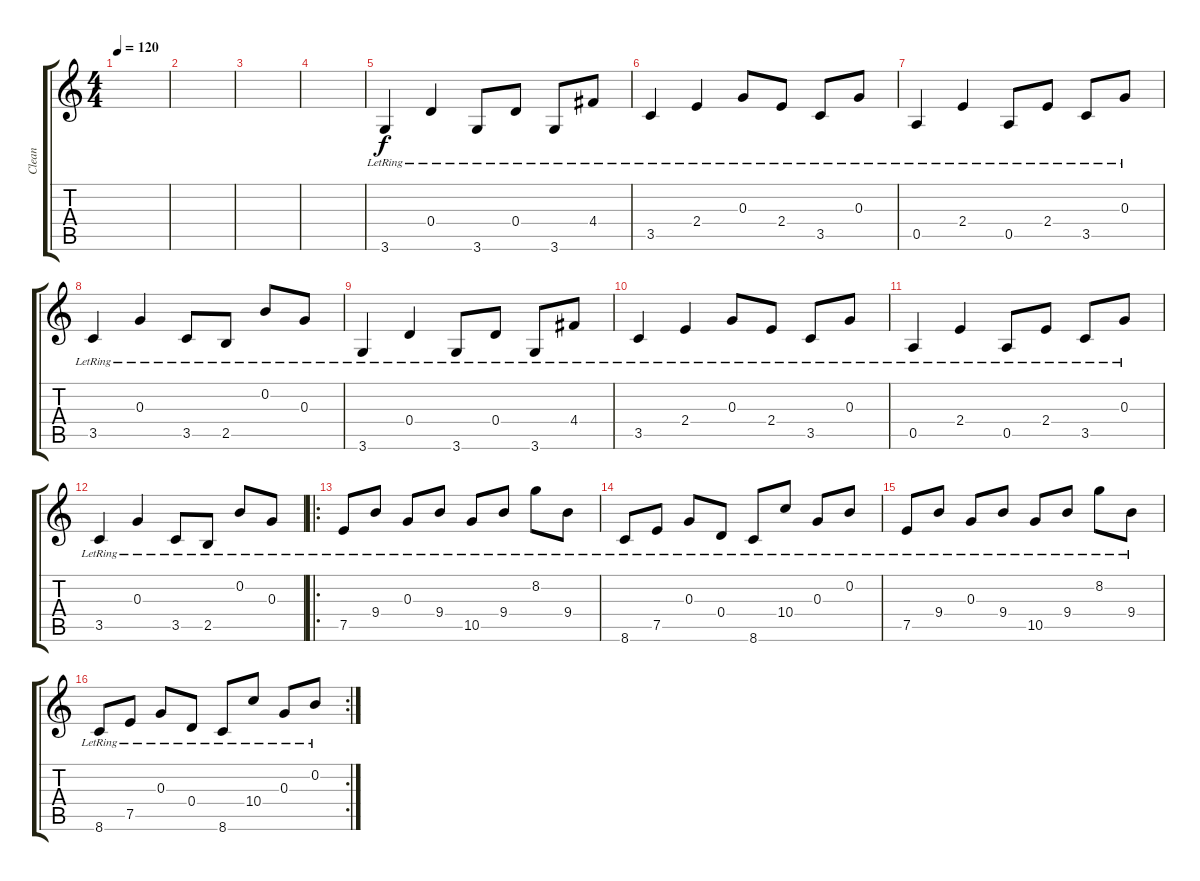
\track ("Clean" "Clean") {instrument electricguitarclean}
\staff {score tabs}
\tuning (E4 B3 G3 D3 A2 E2) {hide}
\ts (4 4)
\tempo 120
\clef g2
\ks c
|
|
|
|
3.6{lr}.4 0.4{lr}.4 3.6{lr}.8 0.4{lr}.8 3.6{lr}.8 4.4{lr}.8 |
3.5{lr}.4 2.4{lr}.4 0.3{lr}.8 2.4{lr}.8 3.5{lr}.8 0.3{lr}.8 |
0.5{lr}.4 2.4{lr}.4 0.5{lr}.8 2.4{lr}.8 3.5{lr}.8 0.3{lr}.8 |
3.5{lr}.4 0.3{lr}.4 3.5{lr}.8 2.5{lr}.8 0.2{lr}.8 0.3{lr}.8 |
3.6{lr}.4 0.4{lr}.4 3.6{lr}.8 0.4{lr}.8 3.6{lr}.8 4.4{lr}.8 |
3.5{lr}.4 2.4{lr}.4 0.3{lr}.8 2.4{lr}.8 3.5{lr}.8 0.3{lr}.8 |
0.5{lr}.4 2.4{lr}.4 0.5{lr}.8 2.4{lr}.8 3.5{lr}.8 0.3{lr}.8 |
3.5{lr}.4 0.3{lr}.4 3.5{lr}.8 2.5{lr}.8 0.2{lr}.8 0.3{lr}.8 |
\ro
7.5{lr}.8 9.4{lr}.8 0.3{lr}.8 9.4{lr}.8 10.5{lr}.8 9.4{lr}.8 8.2{lr}.8 9.4{lr}.8 |
8.6{lr}.8 7.5{lr}.8 0.3{lr}.8 0.4{lr}.8 8.6{lr}.8 10.4{lr}.8 0.3{lr}.8 0.2{lr}.8 |
7.5{lr}.8 9.4{lr}.8 0.3{lr}.8 9.4{lr}.8 10.5{lr}.8 9.4{lr}.8 8.2{lr}.8 9.4{lr}.8 |
\rc 2
8.6{lr}.8 7.5{lr}.8 0.3{lr}.8 0.4{lr}.8 8.6{lr}.8 10.4{lr}.8 0.3{lr}.8 0.2{lr}.8
